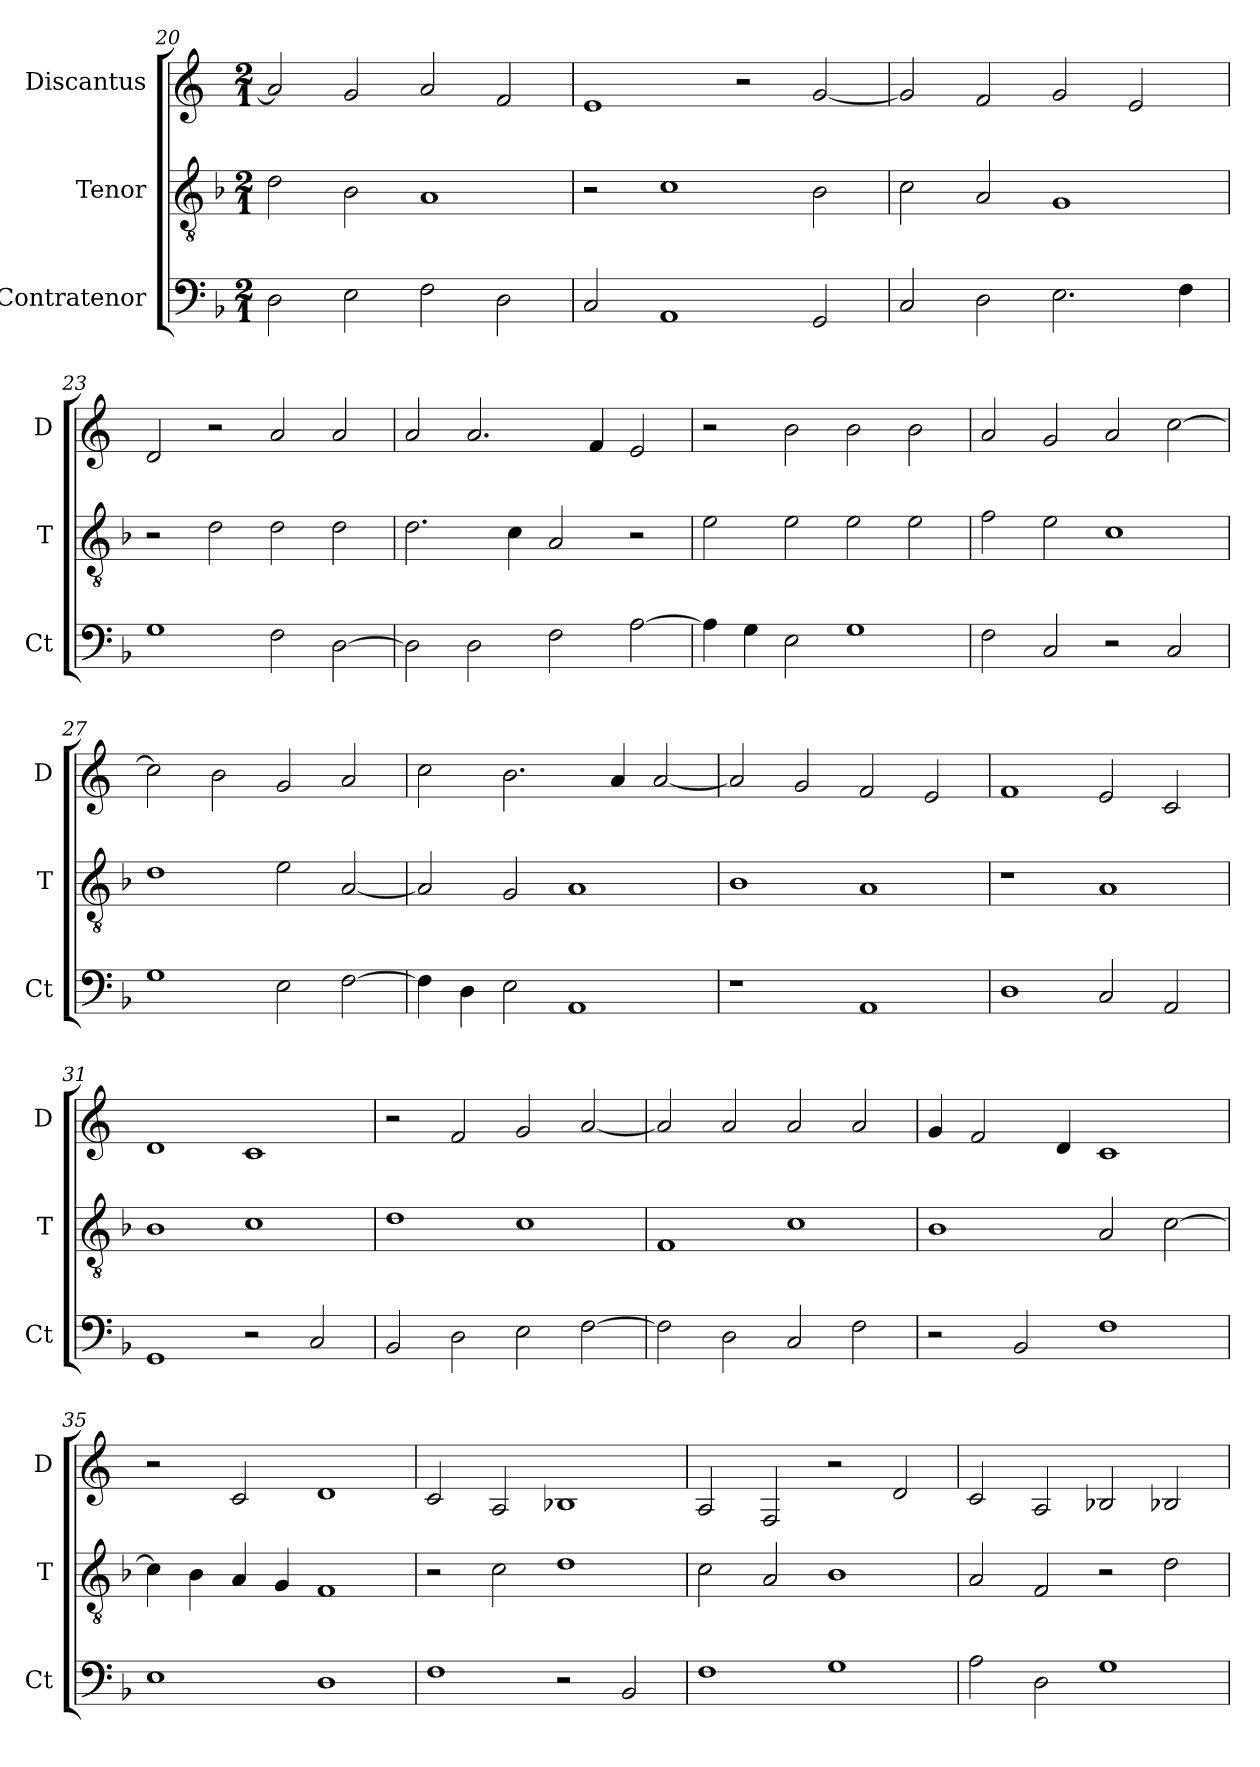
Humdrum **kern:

**kern	**kern	**kern
*part3	*part2	*part1
*staff3	*staff2	*staff1
*I"Contratenor	*I"Tenor	*I"Discantus
*I'Ct	*I'T	*I'D
*clefF4	*clefGv2	*clefG2
*k[b-]	*k[b-]	*k[]
*M2/1	*M2/1	*M2/1
=20	=20	=20
2D\	2d\	2a/]
2E\	2B-\	2g/
2F\	1A	2a/
2D\	.	2f/
=21	=21	=21
2C/	2r	1e
1AA	1c	.
.	.	2r
2GG/	2B-\	[2g/
=22	=22	=22
2C/	2c\	2g/]
2D\	2A/	2f/
2.E\	1G	2g/
.	.	2e/
4F\	.	.
=23	=23	=23
1G	2r	2d/
.	2d\	2r
2F\	2d\	2a/
[2D\	2d\	2a/
=24	=24	=24
2D\]	2.d\	2a/
2D\	.	2.a/
.	4c\	.
2F\	2A/	.
.	.	4f/
[2A\	2r	2e/
=25	=25	=25
4A\]	2e\	2r
4G\	.	.
2E\	2e\	2b\
1G	2e\	2b\
.	2e\	2b\
=26	=26	=26
2F\	2f\	2a/
2C/	2e\	2g/
2r	1c	2a/
2C/	.	[2cc\
=27	=27	=27
1G	1d	2cc\]
.	.	2b\
2E\	2e\	2g/
[2F\	[2A/	2a/
=28	=28	=28
4F\]	2A/]	2cc\
4D\	.	.
2E\	2G/	2.b\
1AA	1A	.
.	.	4a/
.	.	[2a/
=29	=29	=29
1r	1B-	2a/]
.	.	2g/
1AA	1A	2f/
.	.	2e/
=30	=30	=30
1D	1r	1f
2C/	1A	2e/
2AA/	.	2c/
=31	=31	=31
1GG	1B-	1d
2r	1c	1c
2C/	.	.
=32	=32	=32
2BB-/	1d	2r
2D\	.	2f/
2E\	1c	2g/
[2F\	.	[2a/
=33	=33	=33
2F\]	1F	2a/]
2D\	.	2a/
2C/	1c	2a/
2F\	.	2a/
=34	=34	=34
2r	1B-	4g/
.	.	2f/
2BB-/	.	.
.	.	4d/
1F	2A/	1c
.	[2c\	.
=35	=35	=35
1E	4c\]	2r
.	4B-\	.
.	4A/	2c/
.	4G/	.
1D	1F	1d
=36	=36	=36
1F	2r	2c/
.	2c\	2A/
2r	1d	1B-X
2BB-/	.	.
=37	=37	=37
1F	2c\	2A/
.	2A/	2F/
1G	1B-	2r
.	.	2d/
=38	=38	=38
2A\	2A/	2c/
2D\	2F/	2A/
1G	2r	2B-X/
.	2d\	2B-X/
=	=	=
*-	*-	*-
